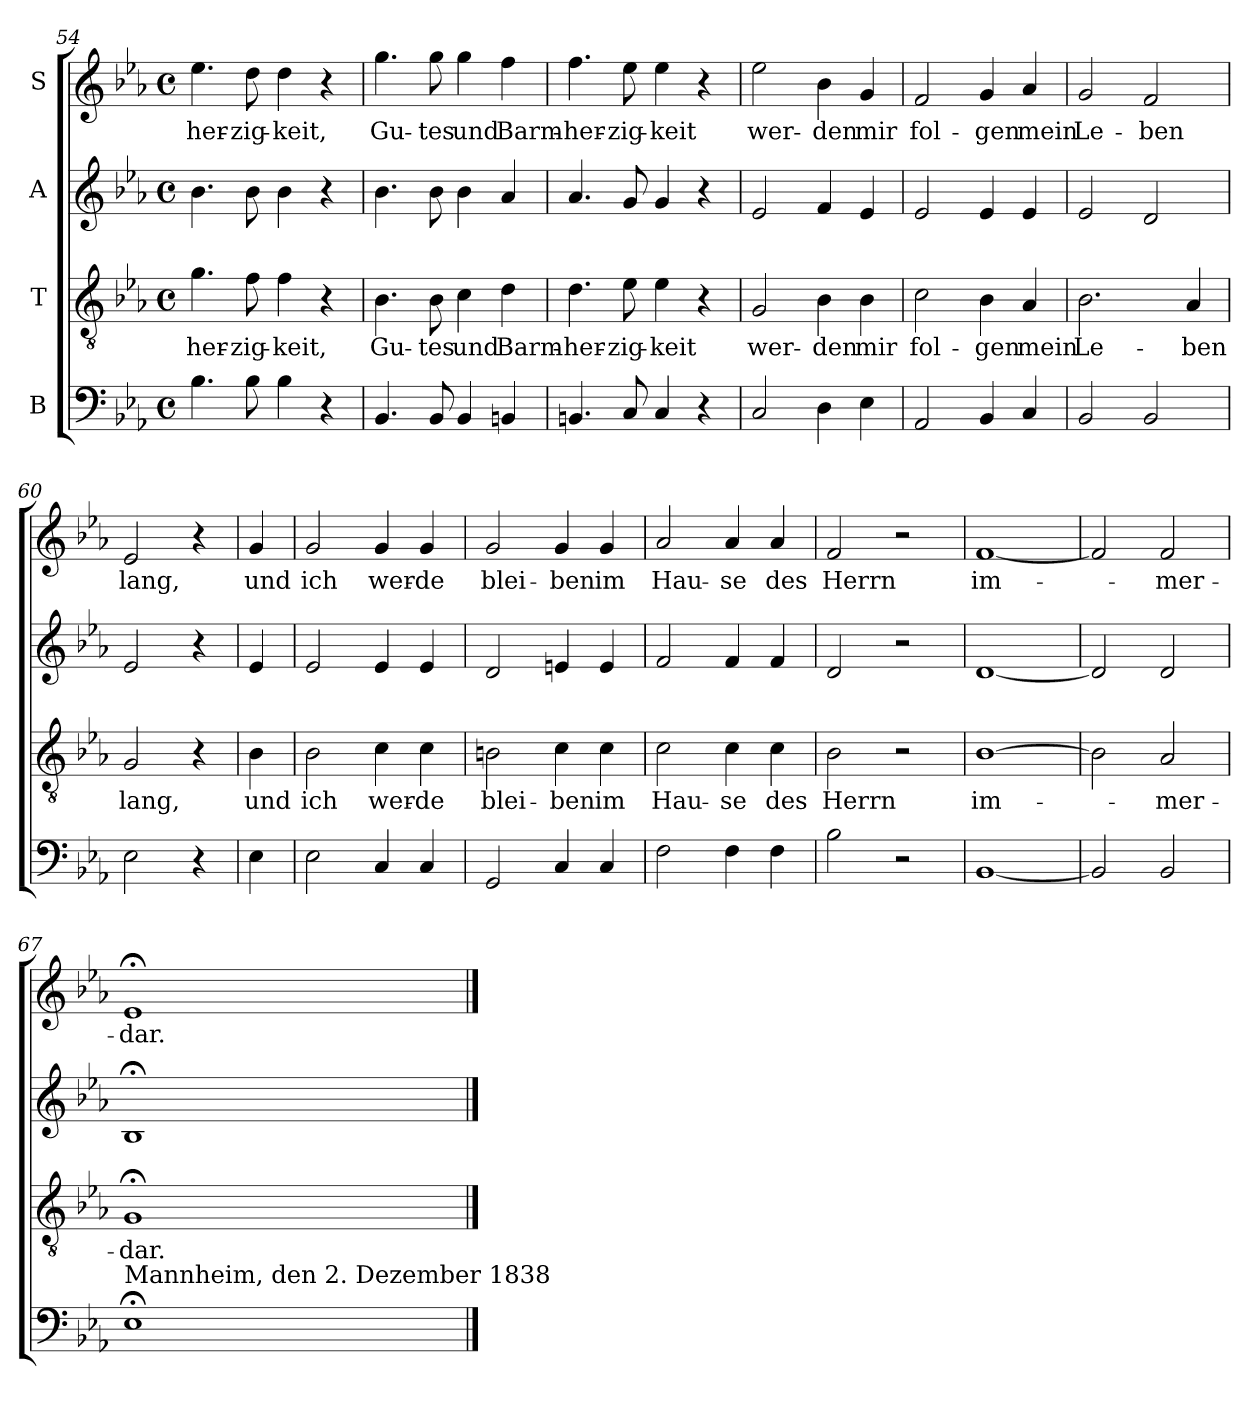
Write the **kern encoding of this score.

**kern	**kern	**text	**kern	**kern	**text
*part4	*part3	*part3	*part2	*part1	*part1
*staff4	*staff3	*staff3	*staff2	*staff1	*staff1
*I"B	*I"T	*	*I"A	*I"S	*
*clefF4	*clefGv2	*	*clefG2	*clefG2	*
*k[b-e-a-]	*k[b-e-a-]	*	*k[b-e-a-]	*k[b-e-a-]	*
*M4/4	*M4/4	*	*M4/4	*M4/4	*
*met(c)	*met(c)	*	*met(c)	*met(c)	*
=54	=54	=54	=54	=54	=54
!	!	!LO:LY:b	!	!	!LO:LY:b
4.B-\	4.g\	-her-	4.b-\	4.ee-\	-her-
!	!	!LO:LY:b	!	!	!LO:LY:b
8B-\	8f\	-zig-	8b-\	8dd\	-zig-
!	!	!LO:LY:b	!	!	!LO:LY:b
4B-\	4f\	-keit,	4b-\	4dd\	-keit,
4r	4r	.	4r	4r	.
!!LO:LB:g=z
=55	=55	=55	=55	=55	=55
!	!	!LO:LY:b	!	!	!LO:LY:b
4.BB-/	4.B-\	Gu-	4.b-\	4.gg\	Gu-
!	!	!LO:LY:b	!	!	!LO:LY:b
8BB-/	8B-\	-tes	8b-\	8gg\	-tes
!	!	!LO:LY:b	!	!	!LO:LY:b
4BB-/	4c\	und	4b-\	4gg\	und
!	!	!LO:LY:b	!	!	!LO:LY:b
4BBn/	4d\	Barm-	4a-/	4ff\	Barm-
=56	=56	=56	=56	=56	=56
!	!	!LO:LY:b	!	!	!LO:LY:b
4.BBn/	4.d\	-her-	4.a-/	4.ff\	-her-
!	!	!LO:LY:b	!	!	!LO:LY:b
8C/	8e-\	-zig-	8g/	8ee-\	-zig-
!	!	!LO:LY:b	!	!	!LO:LY:b
4C/	4e-\	-keit	4g/	4ee-\	-keit
4r	4r	.	4r	4r	.
=57	=57	=57	=57	=57	=57
!	!	!LO:LY:b	!	!	!LO:LY:b
2C/	2G/	wer-	2e-/	2ee-\	wer-
!	!	!LO:LY:b	!	!	!LO:LY:b
4D\	4B-\	-den	4f/	4b-\	-den
!	!	!LO:LY:b	!	!	!LO:LY:b
4E-\	4B-\	mir	4e-/	4g/	mir
=58	=58	=58	=58	=58	=58
!	!	!LO:LY:b	!	!	!LO:LY:b
2AA-/	2c\	fol-	2e-/	2f/	fol-
!	!	!LO:LY:b	!	!	!LO:LY:b
4BB-/	4B-\	-gen	4e-/	4g/	-gen
!	!	!LO:LY:b	!	!	!LO:LY:b
4C/	4A-/	mein	4e-/	4a-/	mein
=59	=59	=59	=59	=59	=59
!	!	!LO:LY:b	!	!	!LO:LY:b
2BB-/	2.B-\	Le-	2e-/	2g/	Le-
!	!	!	!	!	!LO:LY:b
2BB-/	.	.	2d/	2f/	-ben
!	!	!LO:LY:b	!	!	!
.	4A-/	-ben	.	.	.
=60	=60	=60	=60	=60	=60
!	!	!LO:LY:b	!	!	!LO:LY:b
2E-\	2G/	lang,	2e-/	2e-/	lang,
4r	4r	.	4r	4r	.
!!LO:LB:g=z
=60X1	=60X1	=60X1	=60X1	=60X1	=60X1
!	!	!LO:LY:b	!	!	!LO:LY:b
4E-\	4B-\	und	4e-/	4g/	und
=61	=61	=61	=61	=61	=61
!	!	!LO:LY:b	!	!	!LO:LY:b
2E-\	2B-\	ich	2e-/	2g/	ich
!	!	!LO:LY:b	!	!	!LO:LY:b
4C/	4c\	wer-	4e-/	4g/	wer-
!	!	!LO:LY:b	!	!	!LO:LY:b
4C/	4c\	-de	4e-/	4g/	-de
=62	=62	=62	=62	=62	=62
!	!	!LO:LY:b	!	!	!LO:LY:b
2GG/	2Bn\	blei-	2d/	2g/	blei-
!	!	!LO:LY:b	!	!	!LO:LY:b
4C/	4c\	-ben	4en/	4g/	-ben
!	!	!LO:LY:b	!	!	!LO:LY:b
4C/	4c\	im	4e/	4g/	im
=63	=63	=63	=63	=63	=63
!	!	!LO:LY:b	!	!	!LO:LY:b
2F\	2c\	Hau-	2f/	2a-/	Hau-
!	!	!LO:LY:b	!	!	!LO:LY:b
4F\	4c\	-se	4f/	4a-/	-se
!	!	!LO:LY:b	!	!	!LO:LY:b
4F\	4c\	des	4f/	4a-/	des
=64	=64	=64	=64	=64	=64
!	!	!LO:LY:b	!	!	!LO:LY:b
2B-\	2B-\	Herrn	2d/	2f/	Herrn
2r	2r	.	2r	2r	.
=65	=65	=65	=65	=65	=65
!	!	!LO:LY:b	!	!	!LO:LY:b
[1BB-	[1B-	im-	[1d	[1f	im-
=66	=66	=66	=66	=66	=66
2BB-/]	2B-\]	.	2d/]	2f/]	.
!	!	!LO:LY:b	!	!	!LO:LY:b
2BB-/	2A-/	-mer-	2d/	2f/	-mer-
=67	=67	=67	=67	=67	=67
!LO:TX:a:t=Mannheim, den 2. Dezember 1838	!	!	!	!	!
!	!	!LO:LY:b	!	!	!LO:LY:b
1E-;<	1G;<	-dar.	1B-;<	1e-;<	-dar.
==	==	==	==	==	==
*-	*-	*-	*-	*-	*-
